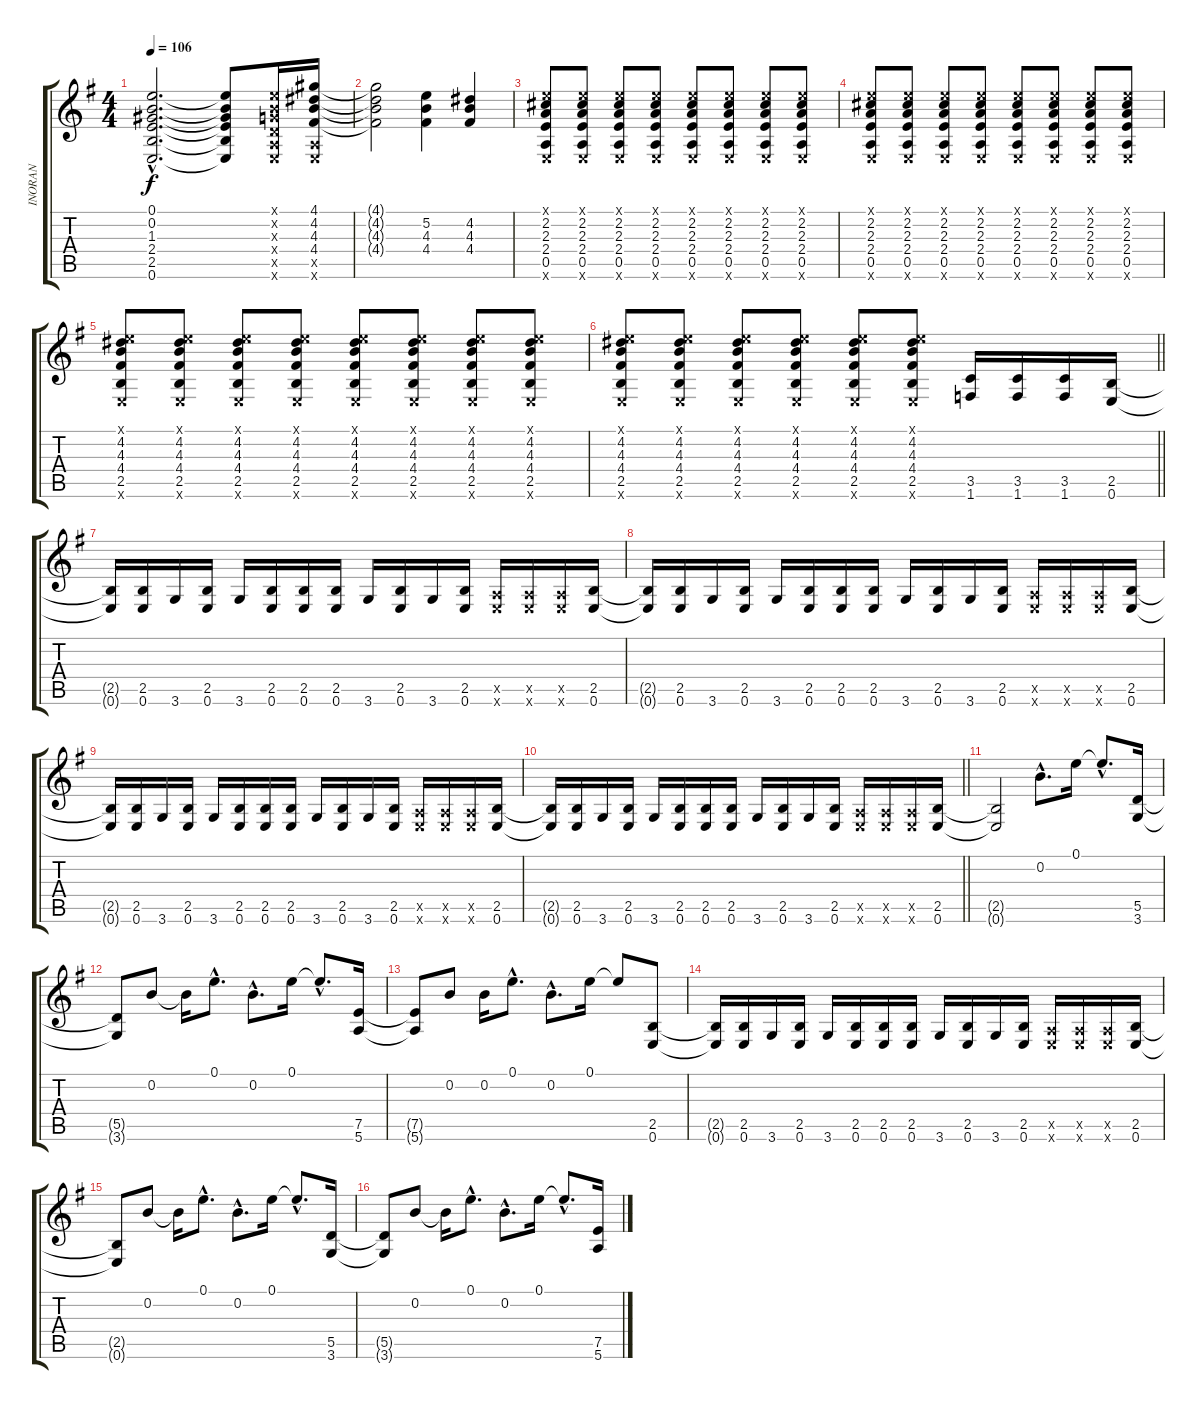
\track ("INORAN" "INORAN") {instrument distortionguitar}
\staff {score tabs}
\tuning (E4 B3 G3 D3 A2 E2) {hide}
\ts (4 4)
\tempo 106
\clef g2
\ks g
(0.1{hac t} 0.2{hac t} 1.3{hac t} 2.4{hac t} 2.5{hac t} 0.6{hac t}).2{d dy f} (0.1{t} 0.2{t} 1.3{t} 2.4{t} 2.5{t} 0.6{t}).8 (0.1{x} 0.2{x} 0.3{x} 0.4{x} 0.5{x} 0.6{x}).16 (4.1 4.2 4.3 4.4 0.5{x} 0.6{x}).16 |
(4.1{t} 4.2{t} 4.3{t} 4.4{t}).2 (5.2 4.3 4.4).4 (4.2 4.3 4.4).4 |
(0.1{x} 2.2 2.3 2.4 0.5 0.6{x}).8 (0.1{x} 2.2 2.3 2.4 0.5 0.6{x}).8 (0.1{x} 2.2 2.3 2.4 0.5 0.6{x}).8 (0.1{x} 2.2 2.3 2.4 0.5 0.6{x}).8 (0.1{x} 2.2 2.3 2.4 0.5 0.6{x}).8 (0.1{x} 2.2 2.3 2.4 0.5 0.6{x}).8 (0.1{x} 2.2 2.3 2.4 0.5 0.6{x}).8 (0.1{x} 2.2 2.3 2.4 0.5 0.6{x}).8 |
(0.1{x} 2.2 2.3 2.4 0.5 0.6{x}).8 (0.1{x} 2.2 2.3 2.4 0.5 0.6{x}).8 (0.1{x} 2.2 2.3 2.4 0.5 0.6{x}).8 (0.1{x} 2.2 2.3 2.4 0.5 0.6{x}).8 (0.1{x} 2.2 2.3 2.4 0.5 0.6{x}).8 (0.1{x} 2.2 2.3 2.4 0.5 0.6{x}).8 (0.1{x} 2.2 2.3 2.4 0.5 0.6{x}).8 (0.1{x} 2.2 2.3 2.4 0.5 0.6{x}).8 |
(0.1{x} 4.2 4.3 4.4 2.5 0.6{x}).8 (0.1{x} 4.2 4.3 4.4 2.5 0.6{x}).8 (0.1{x} 4.2 4.3 4.4 2.5 0.6{x}).8 (0.1{x} 4.2 4.3 4.4 2.5 0.6{x}).8 (0.1{x} 4.2 4.3 4.4 2.5 0.6{x}).8 (0.1{x} 4.2 4.3 4.4 2.5 0.6{x}).8 (0.1{x} 4.2 4.3 4.4 2.5 0.6{x}).8 (0.1{x} 4.2 4.3 4.4 2.5 0.6{x}).8 |
\barLineRight lightlight
(0.1{x} 4.2 4.3 4.4 2.5 0.6{x}).8 (0.1{x} 4.2 4.3 4.4 2.5 0.6{x}).8 (0.1{x} 4.2 4.3 4.4 2.5 0.6{x}).8 (0.1{x} 4.2 4.3 4.4 2.5 0.6{x}).8 (0.1{x} 4.2 4.3 4.4 2.5 0.6{x}).8 (0.1{x} 4.2 4.3 4.4 2.5 0.6{x}).8 (3.5 1.6).16 (3.5 1.6).16 (3.5 1.6).16 (2.5 0.6).16 |
(2.5{t} 0.6{t}).16 (2.5 0.6).16 3.6.16 (2.5 0.6).16 3.6.16 (2.5 0.6).16 (2.5 0.6).16 (2.5 0.6).16 3.6.16 (2.5 0.6).16 3.6.16 (2.5 0.6).16 (0.5{x} 0.6{x}).16 (0.5{x} 0.6{x}).16 (0.5{x} 0.6{x}).16 (2.5 0.6).16 |
(2.5{t} 0.6{t}).16 (2.5 0.6).16 3.6.16 (2.5 0.6).16 3.6.16 (2.5 0.6).16 (2.5 0.6).16 (2.5 0.6).16 3.6.16 (2.5 0.6).16 3.6.16 (2.5 0.6).16 (0.5{x} 0.6{x}).16 (0.5{x} 0.6{x}).16 (0.5{x} 0.6{x}).16 (2.5 0.6).16 |
(2.5{t} 0.6{t}).16 (2.5 0.6).16 3.6.16 (2.5 0.6).16 3.6.16 (2.5 0.6).16 (2.5 0.6).16 (2.5 0.6).16 3.6.16 (2.5 0.6).16 3.6.16 (2.5 0.6).16 (0.5{x} 0.6{x}).16 (0.5{x} 0.6{x}).16 (0.5{x} 0.6{x}).16 (2.5 0.6).16 |
\barLineRight lightlight
(2.5{t} 0.6{t}).16 (2.5 0.6).16 3.6.16 (2.5 0.6).16 3.6.16 (2.5 0.6).16 (2.5 0.6).16 (2.5 0.6).16 3.6.16 (2.5 0.6).16 3.6.16 (2.5 0.6).16 (0.5{x} 0.6{x}).16 (0.5{x} 0.6{x}).16 (0.5{x} 0.6{x}).16 (2.5 0.6).16 |
(2.5{t} 0.6{t}).2 0.2{hac}.8{d} 0.1.16 0.1{hac t}.8{d} (5.5 3.6).16 |
(5.5{t} 3.6{t}).8 0.2.8 0.2{t}.16 0.1{hac}.8{d} 0.2{hac}.8{d} 0.1.16 0.1{hac t}.8{d} (7.5 5.6).16 |
(7.5{t} 5.6{t}).8 0.2.8 0.2.16 0.1{hac}.8{d} 0.2{hac}.8{d} 0.1.16 0.1{t}.8 (2.5 0.6).8 |
(2.5{t} 0.6{t}).16 (2.5 0.6).16 3.6.16 (2.5 0.6).16 3.6.16 (2.5 0.6).16 (2.5 0.6).16 (2.5 0.6).16 3.6.16 (2.5 0.6).16 3.6.16 (2.5 0.6).16 (0.5{x} 0.6{x}).16 (0.5{x} 0.6{x}).16 (0.5{x} 0.6{x}).16 (2.5 0.6).16 |
(2.5{t} 0.6{t}).8 0.2.8 0.2{t}.16 0.1{hac}.8{d} 0.2{hac}.8{d} 0.1.16 0.1{hac t}.8{d} (5.5 3.6).16 |
(5.5{t} 3.6{t}).8 0.2.8 0.2{t}.16 0.1{hac}.8{d} 0.2{hac}.8{d} 0.1.16 0.1{hac t}.8{d} (7.5 5.6).16
